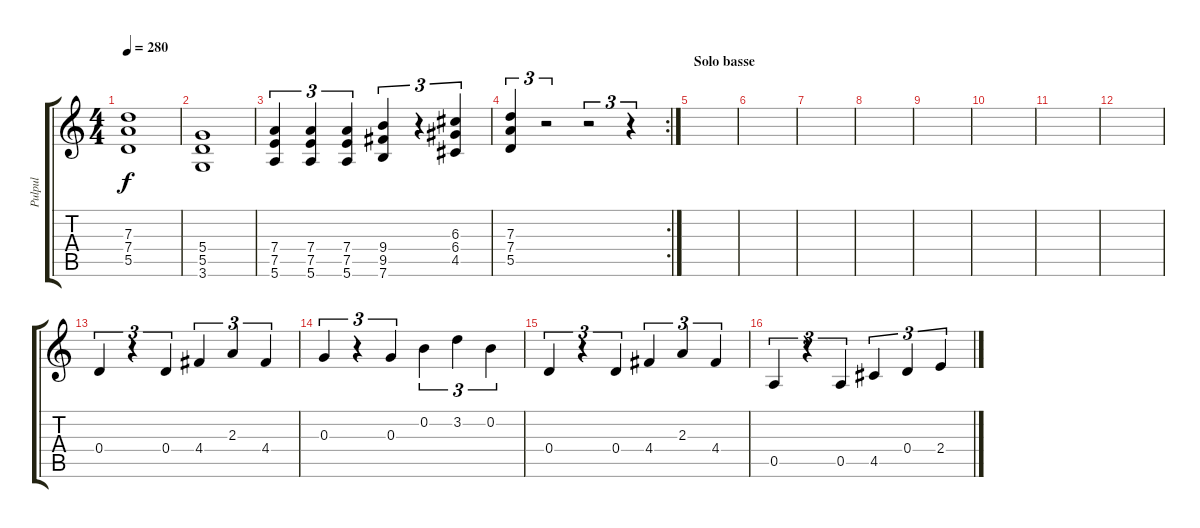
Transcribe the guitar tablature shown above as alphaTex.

\track ("Pulpul" "Pulpul") {instrument electricguitarclean}
\staff {score tabs}
\tuning (E4 B3 G3 D3 A2 E2) {hide}
\ts (4 4)
\tempo 280
\clef g2
\ks c
(7.3 7.4 5.5).1{dy f} |
(5.4 5.5 3.6).1 |
(7.4 7.5 5.6).4{tu (3 2)} (7.4 7.5 5.6).4{tu (3 2)} (7.4 7.5 5.6).4{tu (3 2)} (9.4 9.5 7.6).4{tu (3 2)} r.4{tu (3 2)} (6.3 6.4 4.5).4{tu (3 2)} |
\rc 2
(7.3 7.4 5.5).4{tu (3 2)} r.2{tu (3 2)} r.2{tu (3 2)} r.4{tu (3 2)} |
\section ("" "Solo basse")
|
|
|
|
|
|
|
|
0.4.4{tu (3 2) volume 13} r.4{tu (3 2)} 0.4.4{tu (3 2)} 4.4.4{tu (3 2)} 2.3.4{tu (3 2)} 4.4.4{tu (3 2)} |
0.3.4{tu (3 2)} r.4{tu (3 2)} 0.3.4{tu (3 2)} 0.2.4{tu (3 2)} 3.2.4{tu (3 2)} 0.2.4{tu (3 2)} |
0.4.4{tu (3 2)} r.4{tu (3 2)} 0.4.4{tu (3 2)} 4.4.4{tu (3 2)} 2.3.4{tu (3 2)} 4.4.4{tu (3 2)} |
0.5.4{tu (3 2)} r.4{tu (3 2)} 0.5.4{tu (3 2)} 4.5.4{tu (3 2)} 0.4.4{tu (3 2)} 2.4.4{tu (3 2)}
